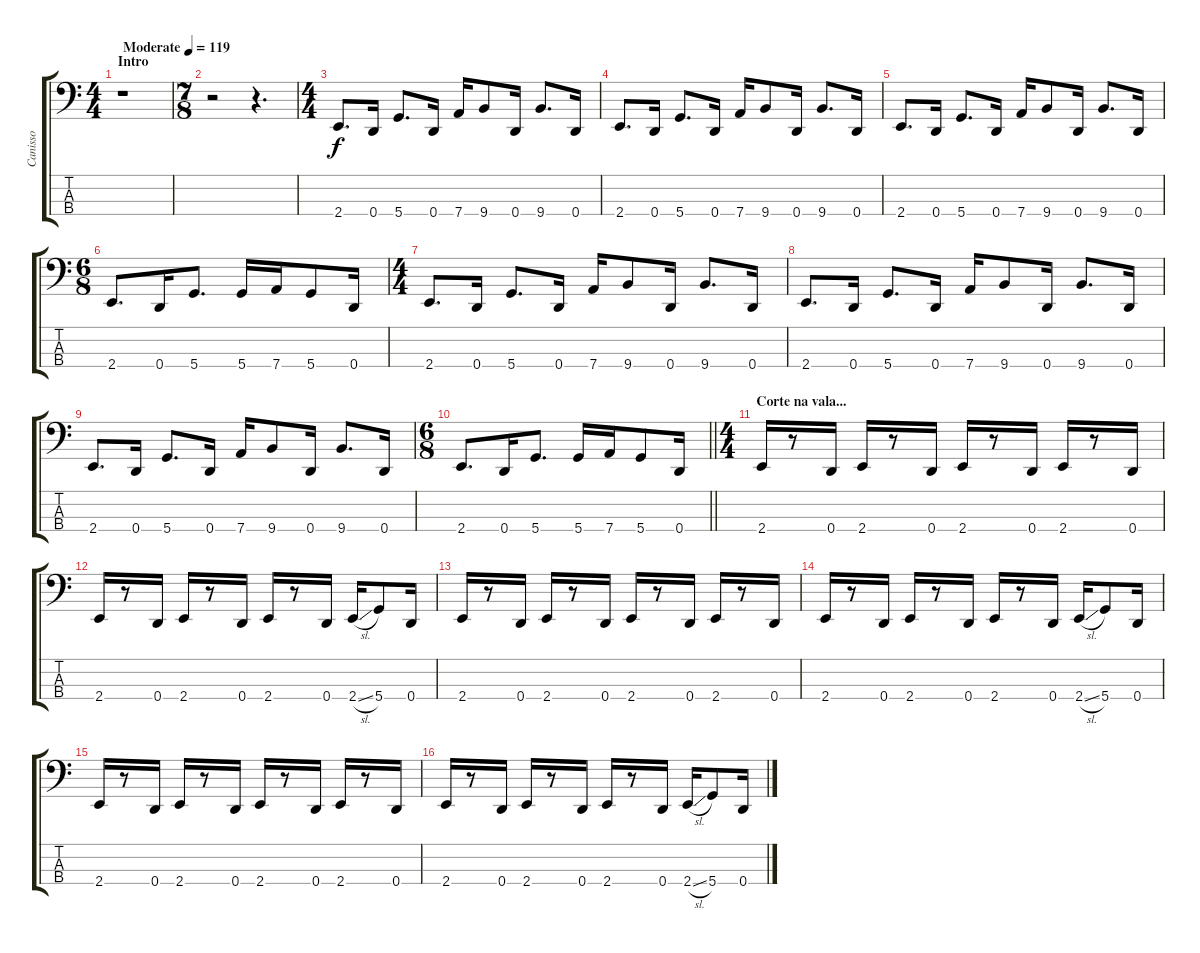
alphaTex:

\track ("Canisso" "Canisso") {instrument electricbassfinger}
\staff {score tabs}
\tuning (G2 D2 A1 D1) {hide}
\ts (4 4)
\section ("" "Intro")
\tempo (119 "Moderate")
\clef f4
\ks c
r.1{dy f instrument electricbassfinger} |
\ts (7 8)
r.2 r.4{d} |
\ts (4 4)
2.4.8{d} 0.4.16 5.4.8{d} 0.4.16 7.4.16 9.4.8 0.4.16 9.4.8{d} 0.4.16 |
2.4.8{d} 0.4.16 5.4.8{d} 0.4.16 7.4.16 9.4.8 0.4.16 9.4.8{d} 0.4.16 |
2.4.8{d} 0.4.16 5.4.8{d} 0.4.16 7.4.16 9.4.8 0.4.16 9.4.8{d} 0.4.16 |
\ts (6 8)
2.4.8{d} 0.4.16 5.4.8{d} 5.4.16 7.4.16 5.4.8 0.4.16 |
\ts (4 4)
2.4.8{d} 0.4.16 5.4.8{d} 0.4.16 7.4.16 9.4.8 0.4.16 9.4.8{d} 0.4.16 |
2.4.8{d} 0.4.16 5.4.8{d} 0.4.16 7.4.16 9.4.8 0.4.16 9.4.8{d} 0.4.16 |
2.4.8{d} 0.4.16 5.4.8{d} 0.4.16 7.4.16 9.4.8 0.4.16 9.4.8{d} 0.4.16 |
\ts (6 8)
\barLineRight lightlight
2.4.8{d} 0.4.16 5.4.8{d} 5.4.16 7.4.16 5.4.8 0.4.16 |
\ts (4 4)
\section ("" "Corte na vala...")
2.4.16 r.8 0.4.16 2.4.16 r.8 0.4.16 2.4.16 r.8 0.4.16 2.4.16 r.8 0.4.16 |
2.4.16 r.8 0.4.16 2.4.16 r.8 0.4.16 2.4.16 r.8 0.4.16 2.4{sl}.16 5.4.8 0.4.16 |
2.4.16 r.8 0.4.16 2.4.16 r.8 0.4.16 2.4.16 r.8 0.4.16 2.4.16 r.8 0.4.16 |
2.4.16 r.8 0.4.16 2.4.16 r.8 0.4.16 2.4.16 r.8 0.4.16 2.4{sl}.16 5.4.8 0.4.16 |
2.4.16 r.8 0.4.16 2.4.16 r.8 0.4.16 2.4.16 r.8 0.4.16 2.4.16 r.8 0.4.16 |
2.4.16 r.8 0.4.16 2.4.16 r.8 0.4.16 2.4.16 r.8 0.4.16 2.4{sl}.16 5.4.8 0.4.16
